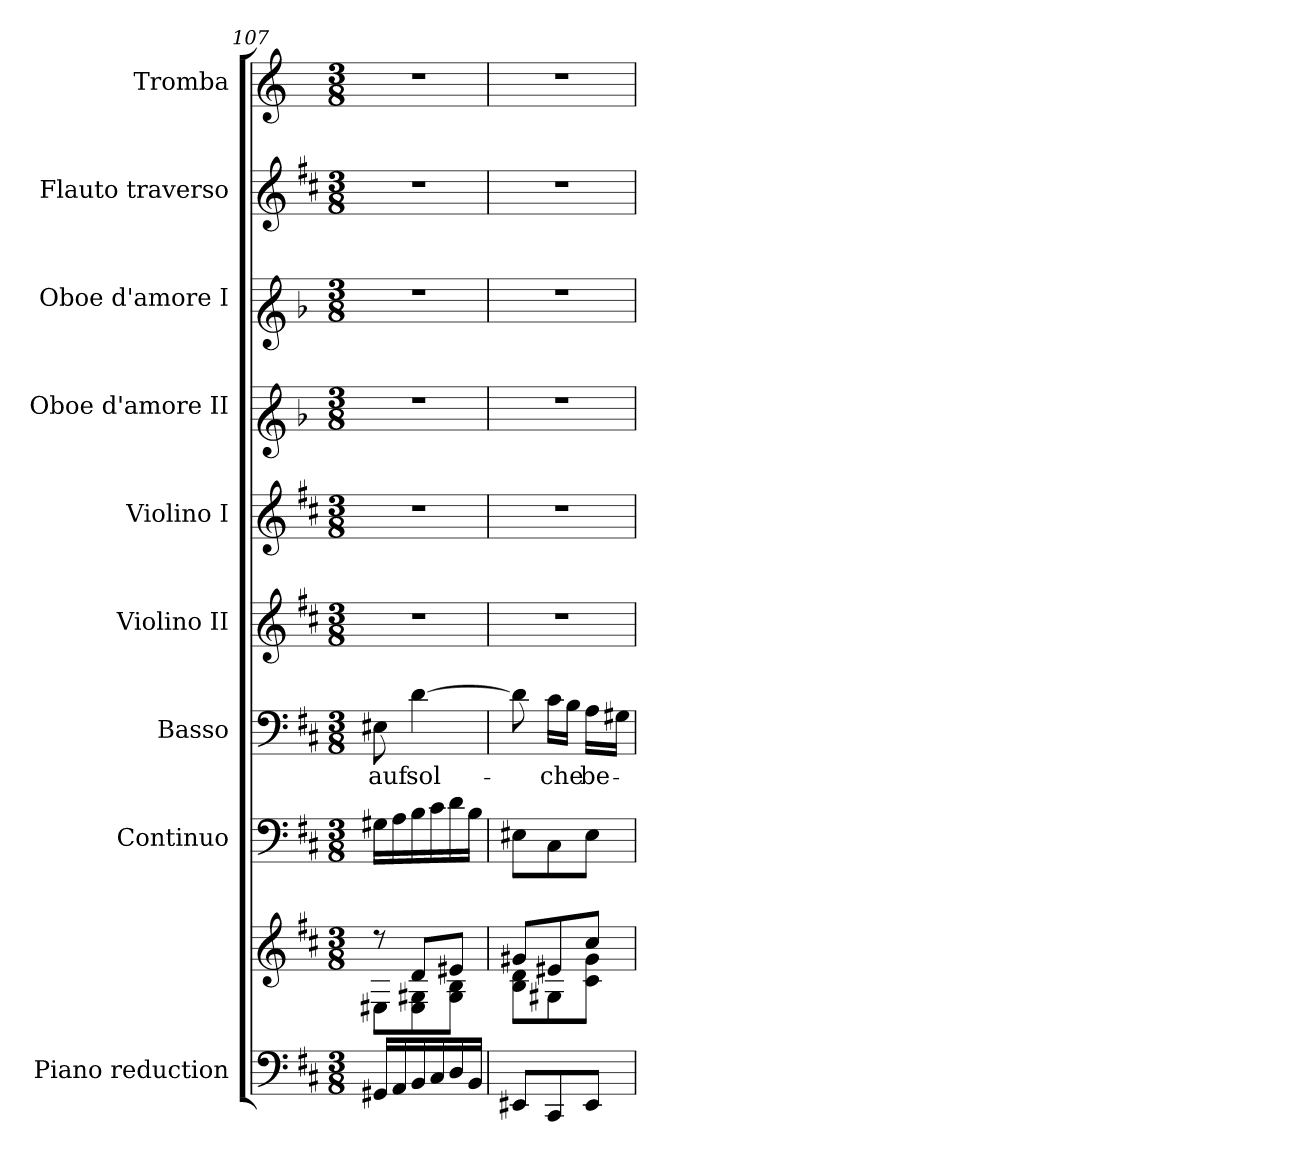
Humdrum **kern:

**kern	**kern	**kern	**kern	**text	**kern	**kern	**kern	**kern	**kern	**kern
*part9	*part9	*part8	*part7	*part7	*part6	*part5	*part4	*part3	*part2	*part1
*staff10	*staff9	*staff8	*staff7	*staff7	*staff6	*staff5	*staff4	*staff3	*staff2	*staff1
*I"Piano reduction	*	*I"Continuo	*I"Basso	*	*I"Violino II	*I"Violino I	*I"Oboe d'amore II	*I"Oboe d'amore I	*I"Flauto traverso	*I"Tromba
*I'Pno	*	*	*	*	*I'Vln	*I'Vln	*	*	*I'Fl	*
*clefF4	*clefG2	*clefF4	*clefF4	*	*clefG2	*clefG2	*clefG1	*clefG1	*clefG2	*clefG2
*	*	*	*	*	*	*	*ITrd2c3	*ITrd2c3	*	*ITrd-1c-2
*k[f#c#]	*k[f#c#]	*k[f#c#]	*k[f#c#]	*	*k[f#c#]	*k[f#c#]	*k[f#c#]	*k[f#c#]	*k[f#c#]	*k[f#c#]
*M3/8	*M3/8	*M3/8	*M3/8	*	*M3/8	*M3/8	*M3/8	*M3/8	*M3/8	*M3/8
=107	=107	=107	=107	=107	=107	=107	=107	=107	=107	=107
*	*^	*	*	*	*	*	*	*	*	*
!	!	!	!	!	!LO:LY:b	!	!	!	!	!	!
16GG#X/LL	8r	8E#X\L	16G#X\LL	8E#X\	auf	4.r	4.r	4.r	4.r	4.r	4.r
16AA/	.	.	16A\	.	.	.	.	.	.	.	.
!	!	!	!	!	!LO:LY:b	!	!	!	!	!	!
16BB/	8d/L	8E#\ 8G#X\	16B\	[4d\	sol-	.	.	.	.	.	.
16C#/	.	.	16c#\	.	.	.	.	.	.	.	.
16D/	8e#X/J	8G#\ 8B\J	16d\	.	.	.	.	.	.	.	.
16BB/JJ	.	.	16B\JJ	.	.	.	.	.	.	.	.
=108	=108	=108	=108	=108	=108	=108	=108	=108	=108	=108	=108
8EE#X/L	8g#X/L	8B\ 8d\L	8E#X\L	8d\]	.	4.r	4.r	4.r	4.r	4.r	4.r
!	!	!	!	!	!LO:LY:b	!	!	!	!	!	!
8CC#/	8e#X/	8G#X\	8C#\	16c#\LL	-che	.	.	.	.	.	.
.	.	.	.	16B\JJ	.	.	.	.	.	.	.
!	!	!	!	!	!LO:LY:b	!	!	!	!	!	!
8EE#/J	8cc#/J	8c#\ 8g#\J	8E#\J	16A\LL	be-	.	.	.	.	.	.
.	.	.	.	16G#X\JJ	.	.	.	.	.	.	.
*	*v	*v	*	*	*	*	*	*	*	*	*
=	=	=	=	=	=	=	=	=	=	=
*-	*-	*-	*-	*-	*-	*-	*-	*-	*-	*-
